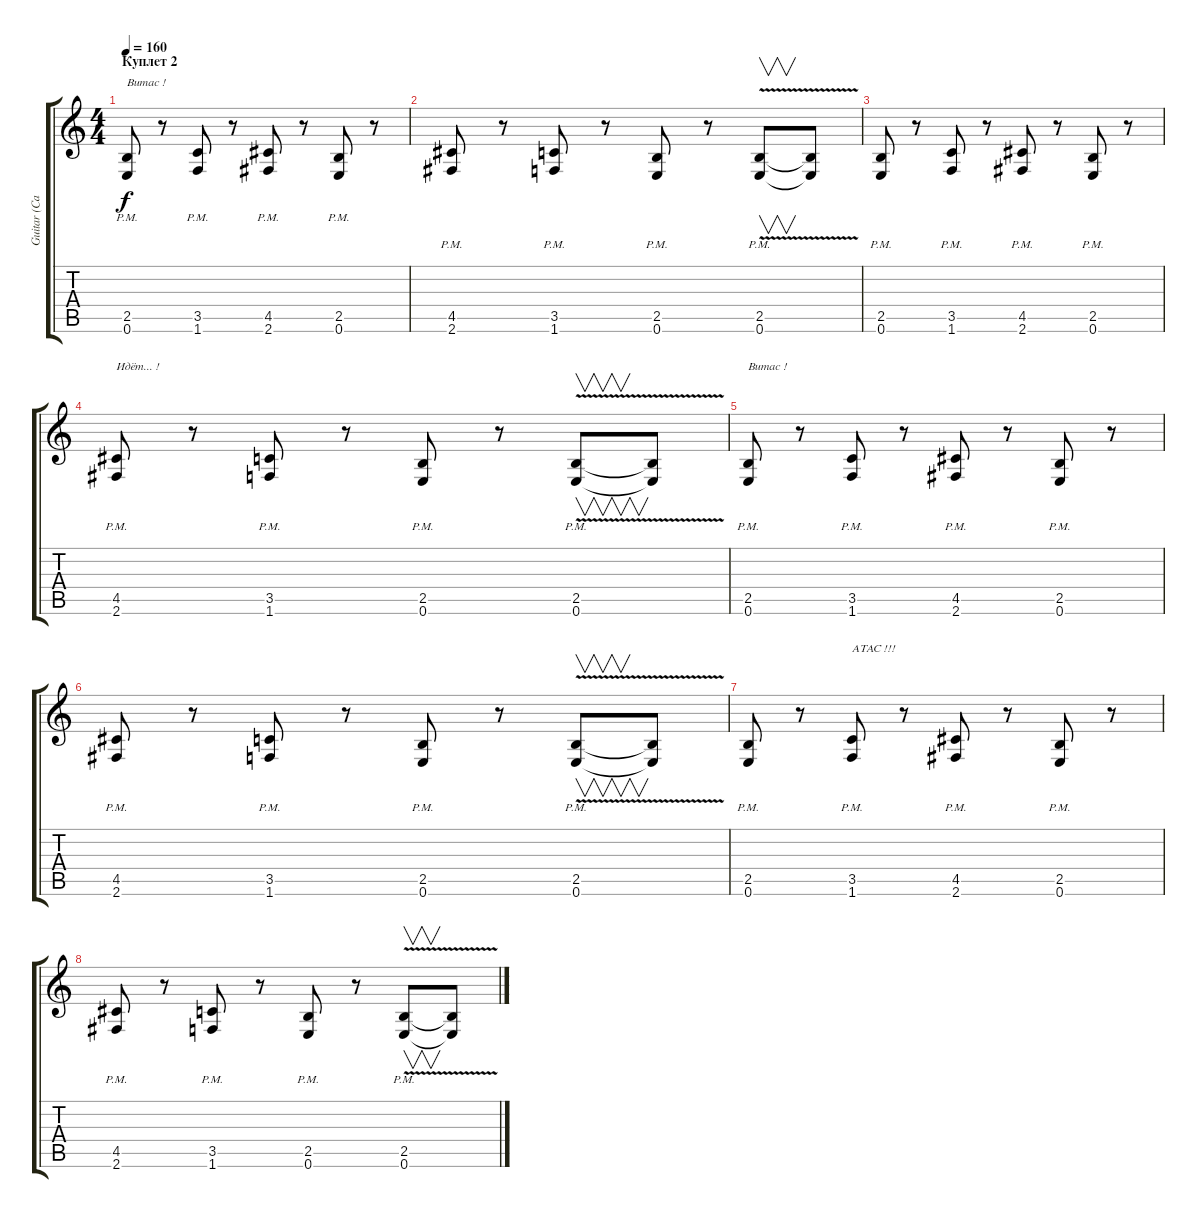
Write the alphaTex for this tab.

\track ("Guitar (Cаня)" "Guitar (Cа") {instrument distortionguitar}
\staff {score tabs}
\tuning (E4 B3 G3 D3 A2 E2) {hide}
\ts (4 4)
\section ("" "Куплет 2")
\tempo 160
\clef g2
\ks c
(2.5{pm} 0.6{pm}).8{txt "Витас !" dy f} r.8 (3.5{pm} 1.6{pm}).8 r.8 (4.5{pm} 2.6{pm}).8 r.8 (2.5{pm} 0.6{pm}).8 r.8 |
(4.5{pm} 2.6{pm}).8 r.8 (3.5{pm} 1.6{pm}).8 r.8 (2.5{pm} 0.6{pm}).8 r.8 (2.5{v pm} 0.6{v pm}).8{v} (2.5{t} 0.6{t}).8 |
(2.5{pm} 0.6{pm}).8 r.8 (3.5{pm} 1.6{pm}).8 r.8 (4.5{pm} 2.6{pm}).8 r.8 (2.5{pm} 0.6{pm}).8 r.8 |
(4.5{pm} 2.6{pm}).8{txt "Идёт... !"} r.8 (3.5{pm} 1.6{pm}).8 r.8 (2.5{pm} 0.6{pm}).8 r.8 (2.5{v pm} 0.6{v pm}).8{v} (2.5{t} 0.6{t}).8 |
(2.5{pm} 0.6{pm}).8{txt "Витас !"} r.8 (3.5{pm} 1.6{pm}).8 r.8 (4.5{pm} 2.6{pm}).8 r.8 (2.5{pm} 0.6{pm}).8 r.8 |
(4.5{pm} 2.6{pm}).8 r.8 (3.5{pm} 1.6{pm}).8 r.8 (2.5{pm} 0.6{pm}).8 r.8 (2.5{v pm} 0.6{v pm}).8{v} (2.5{t} 0.6{t}).8 |
(2.5{pm} 0.6{pm}).8 r.8 (3.5{pm} 1.6{pm}).8{txt "АТАС !!!"} r.8 (4.5{pm} 2.6{pm}).8 r.8 (2.5{pm} 0.6{pm}).8 r.8 |
(4.5{pm} 2.6{pm}).8 r.8 (3.5{pm} 1.6{pm}).8 r.8 (2.5{pm} 0.6{pm}).8 r.8 (2.5{v pm} 0.6{v pm}).8{v} (2.5{t} 0.6{t}).8
